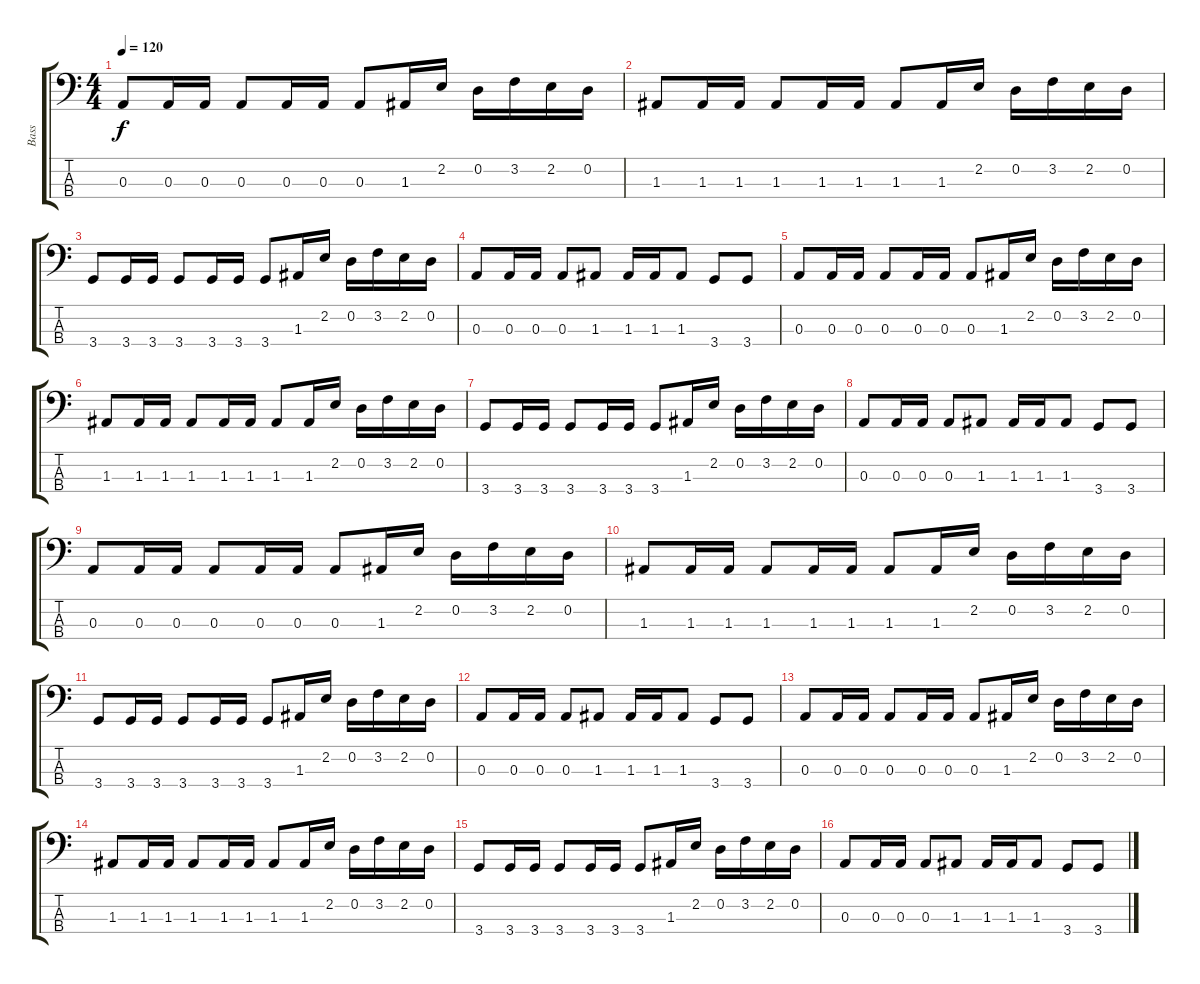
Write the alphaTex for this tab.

\track ("Bass" "Bass") {instrument electricbassfinger}
\staff {score tabs}
\tuning (G2 D2 A1 E1) {hide}
\ts (4 4)
\tempo 120
\clef f4
\ks c
0.3.8{dy f} 0.3.16 0.3.16 0.3.8 0.3.16 0.3.16 0.3.8 1.3.16 2.2.16 0.2.16 3.2.16 2.2.16 0.2.16 |
1.3.8 1.3.16 1.3.16 1.3.8 1.3.16 1.3.16 1.3.8 1.3.16 2.2.16 0.2.16 3.2.16 2.2.16 0.2.16 |
3.4.8 3.4.16 3.4.16 3.4.8 3.4.16 3.4.16 3.4.8 1.3.16 2.2.16 0.2.16 3.2.16 2.2.16 0.2.16 |
0.3.8 0.3.16 0.3.16 0.3.8 1.3.8 1.3.16 1.3.16 1.3.8 3.4.8 3.4.8 |
0.3.8 0.3.16 0.3.16 0.3.8 0.3.16 0.3.16 0.3.8 1.3.16 2.2.16 0.2.16 3.2.16 2.2.16 0.2.16 |
1.3.8 1.3.16 1.3.16 1.3.8 1.3.16 1.3.16 1.3.8 1.3.16 2.2.16 0.2.16 3.2.16 2.2.16 0.2.16 |
3.4.8 3.4.16 3.4.16 3.4.8 3.4.16 3.4.16 3.4.8 1.3.16 2.2.16 0.2.16 3.2.16 2.2.16 0.2.16 |
0.3.8 0.3.16 0.3.16 0.3.8 1.3.8 1.3.16 1.3.16 1.3.8 3.4.8 3.4.8 |
0.3.8 0.3.16 0.3.16 0.3.8 0.3.16 0.3.16 0.3.8 1.3.16 2.2.16 0.2.16 3.2.16 2.2.16 0.2.16 |
1.3.8 1.3.16 1.3.16 1.3.8 1.3.16 1.3.16 1.3.8 1.3.16 2.2.16 0.2.16 3.2.16 2.2.16 0.2.16 |
3.4.8 3.4.16 3.4.16 3.4.8 3.4.16 3.4.16 3.4.8 1.3.16 2.2.16 0.2.16 3.2.16 2.2.16 0.2.16 |
0.3.8 0.3.16 0.3.16 0.3.8 1.3.8 1.3.16 1.3.16 1.3.8 3.4.8 3.4.8 |
0.3.8 0.3.16 0.3.16 0.3.8 0.3.16 0.3.16 0.3.8 1.3.16 2.2.16 0.2.16 3.2.16 2.2.16 0.2.16 |
1.3.8 1.3.16 1.3.16 1.3.8 1.3.16 1.3.16 1.3.8 1.3.16 2.2.16 0.2.16 3.2.16 2.2.16 0.2.16 |
3.4.8 3.4.16 3.4.16 3.4.8 3.4.16 3.4.16 3.4.8 1.3.16 2.2.16 0.2.16 3.2.16 2.2.16 0.2.16 |
0.3.8 0.3.16 0.3.16 0.3.8 1.3.8 1.3.16 1.3.16 1.3.8 3.4.8 3.4.8
